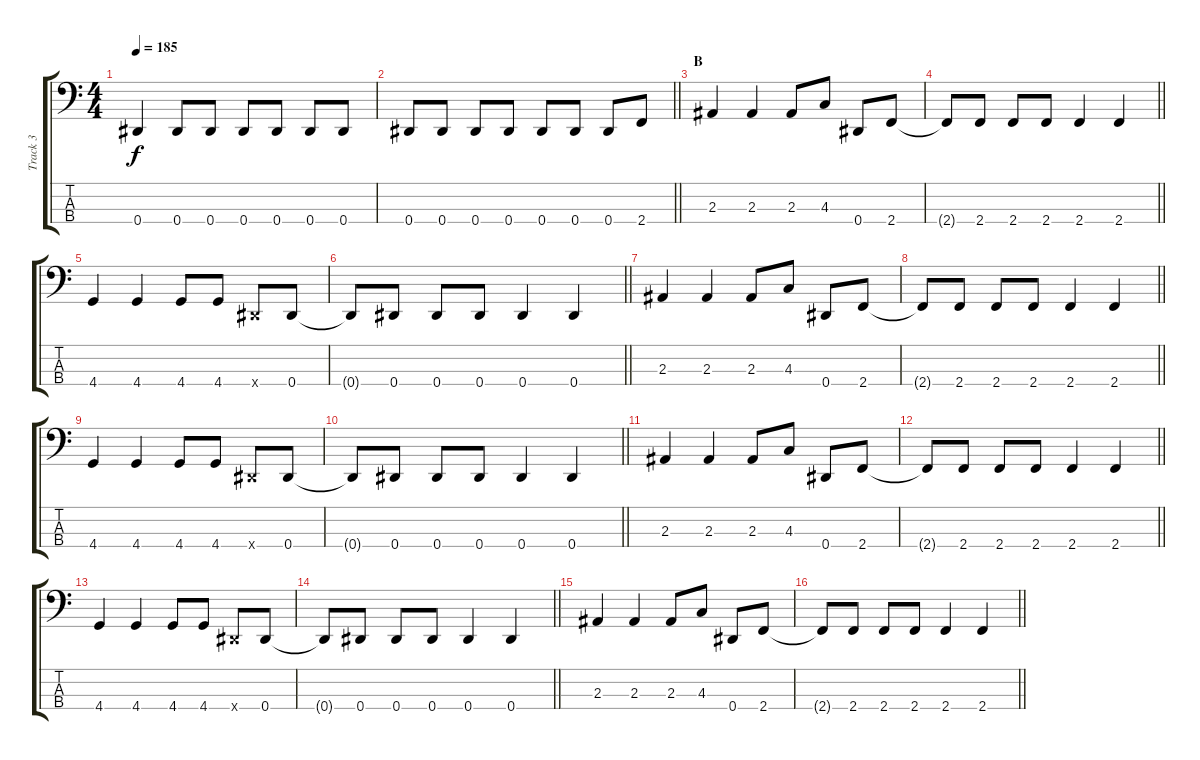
\track ("Track 3" "Track 3") {instrument electricbassfinger}
\staff {score tabs}
\tuning (Gb2 Db2 Ab1 Eb1) {hide}
\ts (4 4)
\tempo 185
\clef f4
\ks c
0.4.4{dy f} 0.4.8 0.4.8 0.4.8 0.4.8 0.4.8 0.4.8 |
\barLineRight lightlight
0.4.8 0.4.8 0.4.8 0.4.8 0.4.8 0.4.8 0.4.8 2.4.8 |
\section ("" "B")
2.3.4 2.3.4 2.3.8 4.3.8 0.4.8 2.4.8 |
\barLineRight lightlight
2.4{t}.8 2.4.8 2.4.8 2.4.8 2.4.4 2.4.4 |
4.4.4 4.4.4 4.4.8 4.4.8 0.4{x}.8 0.4.8 |
\barLineRight lightlight
0.4{t}.8 0.4.8 0.4.8 0.4.8 0.4.4 0.4.4 |
2.3.4 2.3.4 2.3.8 4.3.8 0.4.8 2.4.8 |
\barLineRight lightlight
2.4{t}.8 2.4.8 2.4.8 2.4.8 2.4.4 2.4.4 |
4.4.4 4.4.4 4.4.8 4.4.8 0.4{x}.8 0.4.8 |
\barLineRight lightlight
0.4{t}.8 0.4.8 0.4.8 0.4.8 0.4.4 0.4.4 |
2.3.4 2.3.4 2.3.8 4.3.8 0.4.8 2.4.8 |
\barLineRight lightlight
2.4{t}.8 2.4.8 2.4.8 2.4.8 2.4.4 2.4.4 |
4.4.4 4.4.4 4.4.8 4.4.8 0.4{x}.8 0.4.8 |
\barLineRight lightlight
0.4{t}.8 0.4.8 0.4.8 0.4.8 0.4.4 0.4.4 |
2.3.4 2.3.4 2.3.8 4.3.8 0.4.8 2.4.8 |
\barLineRight lightlight
2.4{t}.8 2.4.8 2.4.8 2.4.8 2.4.4 2.4.4
